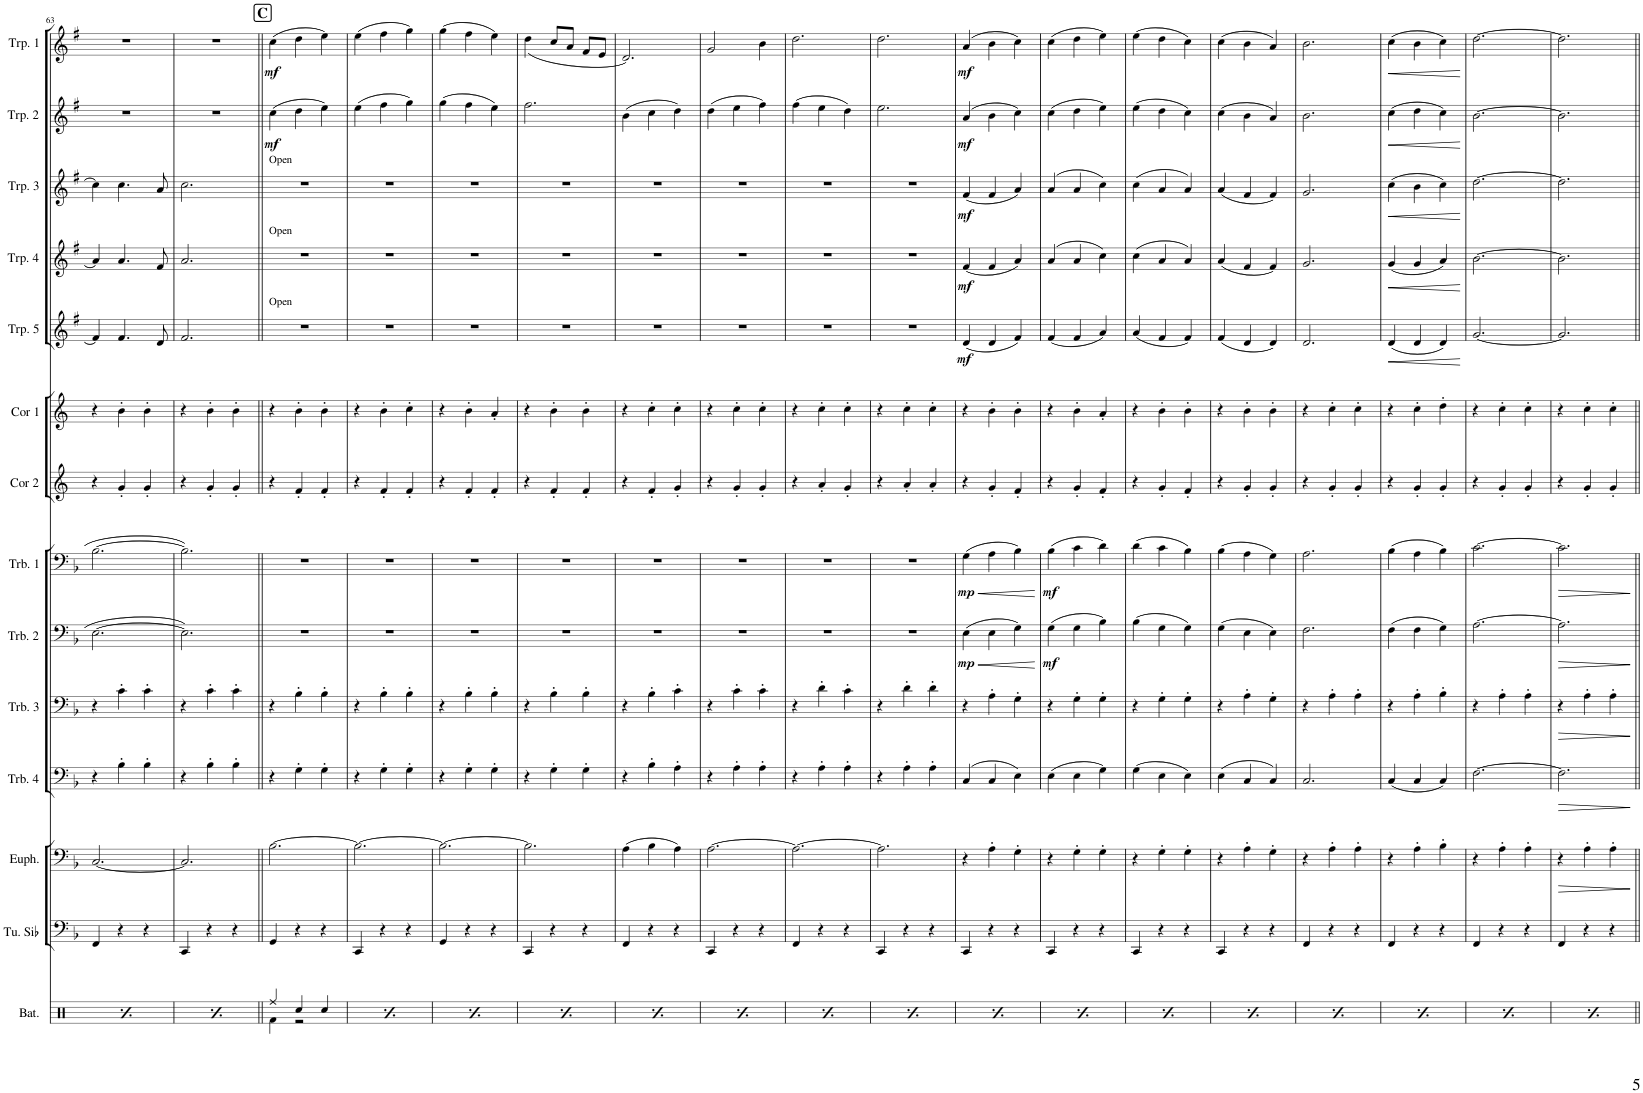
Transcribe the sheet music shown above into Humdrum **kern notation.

**kern	**kern	**kern	**dynam	**kern	**dynam	**kern	**dynam	**kern	**dynam	**kern	**dynam	**kern	**kern	**kern	**dynam	**kern	**dynam	**kern	**dynam	**kern	**dynam	**kern	**dynam
*part14	*part13	*part12	*part12	*part11	*part11	*part10	*part10	*part9	*part9	*part8	*part8	*part7	*part6	*part5	*part5	*part4	*part4	*part3	*part3	*part2	*part2	*part1	*part1
*staff14	*staff13	*staff12	*staff12	*staff11	*staff11	*staff10	*staff10	*staff9	*staff9	*staff8	*staff8	*staff7	*staff6	*staff5	*staff5	*staff4	*staff4	*staff3	*staff3	*staff2	*staff2	*staff1	*staff1
*I"Batterie	*I"Tuba en Sib	*I"Euphonium	*	*I"Trombone 4	*	*I"Trombone 3	*	*I"Trombone 2	*	*I"Trombone 1	*	*I"Cor 2	*I"Cor 1	*I"Trompette 5	*	*I"Trompette 4	*	*I"Trompette 3	*	*I"Trompette 2	*	*I"Trompette 1	*
*I'Bat.	*I'Tu. Sib	*I'Euph.	*	*I'Trb. 4	*	*I'Trb. 3	*	*I'Trb. 2	*	*I'Trb. 1	*	*I'Cor 2	*I'Cor 1	*I'Trp. 5	*	*I'Trp. 4	*	*I'Trp. 3	*	*I'Trp. 2	*	*I'Trp. 1	*
!!LO:PB:g=z
*clefX	*clefF4	*clefF4	*	*clefF4	*	*clefF4	*	*clefF4	*	*clefF4	*	*clefG2	*clefG2	*clefG2	*	*clefG2	*	*clefG2	*	*clefG2	*	*clefG2	*
*	*	*	*	*	*	*	*	*	*	*	*	*Trd4c7	*Trd4c7	*Trd1c2	*	*Trd1c2	*	*Trd1c2	*	*Trd1c2	*	*Trd1c2	*
*k[]	*k[b-]	*k[b-]	*	*k[b-]	*	*k[b-]	*	*k[b-]	*	*k[b-]	*	*k[]	*k[]	*k[f#]	*	*k[f#]	*	*k[f#]	*	*k[f#]	*	*k[f#]	*
*M3/4	*M3/4	*M3/4	*	*M3/4	*	*M3/4	*	*M3/4	*	*M3/4	*	*M3/4	*M3/4	*M3/4	*	*M3/4	*	*M3/4	*	*M3/4	*	*M3/4	*
=63	=63	=63	=63	=63	=63	=63	=63	=63	=63	=63	=63	=63	=63	=63	=63	=63	=63	=63	=63	=63	=63	=63	=63
*^	*	*	*	*	*	*	*	*	*	*	*	*	*	*	*	*	*	*	*	*	*	*	*
4Rff/	4Rf\	4FF/	[2.C/	.	4r	.	4r	.	[2.E\	.	[2.B-\	.	4r	4r	4f#/]	.	4a/]	.	4cc\]	.	2.r	.	2.r	.
4Rcc/	2r	4r	.	.	4B-'\	.	4c'\	.	.	.	.	.	4g'/	4b'\	4.f#/	.	4.a/	.	4.cc\	.	.	.	.	.
4Rcc/	.	4r	.	.	4B-'\	.	4c'\	.	.	.	.	.	4g'/	4b'\	.	.	.	.	.	.	.	.	.	.
.	.	.	.	.	.	.	.	.	.	.	.	.	.	.	8d/	.	8f#/	.	8a/	.	.	.	.	.
=64	=64	=64	=64	=64	=64	=64	=64	=64	=64	=64	=64	=64	=64	=64	=64	=64	=64	=64	=64	=64	=64	=64	=64	=64
4Rff/	4Rf\	4CC/	2.C/]	.	4r	.	4r	.	2.E\]	.	2.B-\]	.	4r	4r	2.f#/	.	2.a/	.	2.cc\	.	2.r	.	2.r	.
4Rcc/	2r	4r	.	.	4B-'\	.	4c'\	.	.	.	.	.	4g'/	4b'\	.	.	.	.	.	.	.	.	.	.
4Rcc/	.	4r	.	.	4B-'\	.	4c'\	.	.	.	.	.	4g'/	4b'\	.	.	.	.	.	.	.	.	.	.
!!LO:REH:place=s1:a:B:cj:fs=14:t=C
=65||	=65||	=65||	=65||	=65||	=65||	=65||	=65||	=65||	=65||	=65||	=65||	=65||	=65||	=65||	=65||	=65||	=65||	=65||	=65||	=65||	=65||	=65||	=65||	=65||
!	!	!	!	!	!	!	!	!	!	!	!	!	!	!	!	!	!	!	!LO:TX:a:t=Open	!	!	!	!	!
!	!	!	!	!	!	!	!	!	!	!	!	!	!	!	!	!	!LO:TX:a:t=Open	!	!	!	!	!	!	!
!	!	!	!	!	!	!	!	!	!	!	!	!	!	!	!LO:TX:a:t=Open	!	!	!	!	!	!	!	!	!
!	!	!	!	!	!	!	!	!	!	!	!	!	!	!	!	!	!	!	!	!	!	!LO:DY:b	!	!LO:DY:b
4Rff/	4Rf\	4GG/	[2.B-\	.	4r	.	4r	.	2.r	.	2.r	.	4r	4r	2.r	.	2.r	.	2.r	.	(4cc\	mf	(4cc\	mf
4Rcc/	2r	4r	.	.	4G'\	.	4B-'\	.	.	.	.	.	4f'/	4b'\	.	.	.	.	.	.	4dd\	.	4dd\	.
4Rcc/	.	4r	.	.	4G'\	.	4B-'\	.	.	.	.	.	4f'/	4b'\	.	.	.	.	.	.	4ee\)	.	4ee\)	.
=66	=66	=66	=66	=66	=66	=66	=66	=66	=66	=66	=66	=66	=66	=66	=66	=66	=66	=66	=66	=66	=66	=66	=66	=66
4Rff/	4Rf\	4CC/	2.B-\_	.	4r	.	4r	.	2.r	.	2.r	.	4r	4r	2.r	.	2.r	.	2.r	.	(4ee\	.	(4ee\	.
4Rcc/	2r	4r	.	.	4G'\	.	4B-'\	.	.	.	.	.	4f'/	4b'\	.	.	.	.	.	.	4ff#\	.	4ff#\	.
4Rcc/	.	4r	.	.	4G'\	.	4B-'\	.	.	.	.	.	4f'/	4cc'\	.	.	.	.	.	.	4gg\)	.	4gg\)	.
=67	=67	=67	=67	=67	=67	=67	=67	=67	=67	=67	=67	=67	=67	=67	=67	=67	=67	=67	=67	=67	=67	=67	=67	=67
4Rff/	4Rf\	4GG/	2.B-\_	.	4r	.	4r	.	2.r	.	2.r	.	4r	4r	2.r	.	2.r	.	2.r	.	(4gg\	.	(4gg\	.
4Rcc/	2r	4r	.	.	4G'\	.	4B-'\	.	.	.	.	.	4f'/	4b'\	.	.	.	.	.	.	4ff#\	.	4ff#\	.
4Rcc/	.	4r	.	.	4G'\	.	4B-'\	.	.	.	.	.	4f'/	4a'/	.	.	.	.	.	.	4ee\)	.	4ee\)	.
=68	=68	=68	=68	=68	=68	=68	=68	=68	=68	=68	=68	=68	=68	=68	=68	=68	=68	=68	=68	=68	=68	=68	=68	=68
4Rff/	4Rf\	4CC/	2.B-\]	.	4r	.	4r	.	2.r	.	2.r	.	4r	4r	2.r	.	2.r	.	2.r	.	2.ff#\	.	(<4dd\	.
4Rcc/	2r	4r	.	.	4G'\	.	4B-'\	.	.	.	.	.	4f'/	4b'\	.	.	.	.	.	.	.	.	8cc/L	.
.	.	.	.	.	.	.	.	.	.	.	.	.	.	.	.	.	.	.	.	.	.	.	8a/J	.
4Rcc/	.	4r	.	.	4G'\	.	4B-'\	.	.	.	.	.	4f'/	4b'\	.	.	.	.	.	.	.	.	8f#/L	.
.	.	.	.	.	.	.	.	.	.	.	.	.	.	.	.	.	.	.	.	.	.	.	8e/J	.
=69	=69	=69	=69	=69	=69	=69	=69	=69	=69	=69	=69	=69	=69	=69	=69	=69	=69	=69	=69	=69	=69	=69	=69	=69
4Rff/	4Rf\	4FF/	(4A\	.	4r	.	4r	.	2.r	.	2.r	.	4r	4r	2.r	.	2.r	.	2.r	.	(4b\	.	2.d/)	.
4Rcc/	2r	4r	4B-\	.	4B-'\	.	4B-'\	.	.	.	.	.	4f'/	4cc'\	.	.	.	.	.	.	4cc\	.	.	.
4Rcc/	.	4r	4A\)	.	4A'\	.	4c'\	.	.	.	.	.	4g'/	4cc'\	.	.	.	.	.	.	4dd\)	.	.	.
=70	=70	=70	=70	=70	=70	=70	=70	=70	=70	=70	=70	=70	=70	=70	=70	=70	=70	=70	=70	=70	=70	=70	=70	=70
4Rff/	4Rf\	4CC/	[2.A\	.	4r	.	4r	.	2.r	.	2.r	.	4r	4r	2.r	.	2.r	.	2.r	.	(4dd\	.	2g/	.
4Rcc/	2r	4r	.	.	4A'\	.	4c'\	.	.	.	.	.	4g'/	4cc'\	.	.	.	.	.	.	4ee\	.	.	.
4Rcc/	.	4r	.	.	4A'\	.	4c'\	.	.	.	.	.	4g'/	4cc'\	.	.	.	.	.	.	4ff#\)	.	4b\	.
=71	=71	=71	=71	=71	=71	=71	=71	=71	=71	=71	=71	=71	=71	=71	=71	=71	=71	=71	=71	=71	=71	=71	=71	=71
4Rff/	4Rf\	4FF/	2.A\_	.	4r	.	4r	.	2.r	.	2.r	.	4r	4r	2.r	.	2.r	.	2.r	.	(4ff#\	.	2.dd\	.
4Rcc/	2r	4r	.	.	4A'\	.	4d'\	.	.	.	.	.	4a'/	4cc'\	.	.	.	.	.	.	4ee\	.	.	.
4Rcc/	.	4r	.	.	4A'\	.	4c'\	.	.	.	.	.	4g'/	4cc'\	.	.	.	.	.	.	4dd\)	.	.	.
=72	=72	=72	=72	=72	=72	=72	=72	=72	=72	=72	=72	=72	=72	=72	=72	=72	=72	=72	=72	=72	=72	=72	=72	=72
4Rff/	4Rf\	4CC/	2.A\]	.	4r	.	4r	.	2.r	.	2.r	.	4r	4r	2.r	.	2.r	.	2.r	.	2.ee\	.	2.dd\	.
4Rcc/	2r	4r	.	.	4A'\	.	4d'\	.	.	.	.	.	4a'/	4cc'\	.	.	.	.	.	.	.	.	.	.
4Rcc/	.	4r	.	.	4A'\	.	4d'\	.	.	.	.	.	4a'/	4cc'\	.	.	.	.	.	.	.	.	.	.
=73	=73	=73	=73	=73	=73	=73	=73	=73	=73	=73	=73	=73	=73	=73	=73	=73	=73	=73	=73	=73	=73	=73	=73	=73
!	!	!	!	!	!	!	!	!	!	!LO:HP:b	!	!LO:HP:b	!	!	!	!	!	!	!	!	!	!	!	!
!	!	!	!	!	!	!	!	!	!	!LO:DY:n=1:b	!	!LO:DY:n=1:b	!	!	!	!LO:DY:b	!	!LO:DY:b	!	!LO:DY:b	!	!LO:DY:b	!	!LO:DY:b
4Rff/	4Rf\	4CC/	4r	.	(4C/	.	4r	.	(4E\	< mp	(4G\	< mp	4r	4r	(4d/	mf	(4f#/	mf	(4f#/	mf	(4a/	mf	(4a/	mf
4Rcc/	2r	4r	4A'\	.	4C/	.	4A'\	.	4E\	.	4A\	.	4g'/	4b'\	4d/	.	4f#/	.	4f#/	.	4b\	.	4b\	.
4Rcc/	.	4r	4G'\	.	4E\)	.	4G'\	.	4G\)	.	4B-\)	.	4f'/	4b'\	4f#/)	.	4a/)	.	4a/)	.	4cc\)	.	4cc\)	.
*v	*v	*	*	*	*	*	*	*	*	*	*	*	*	*	*	*	*	*	*	*	*	*	*	*
.	.	.	.	.	.	.	.	.	[	.	[	.	.	.	.	.	.	.	.	.	.	.	.
=74	=74	=74	=74	=74	=74	=74	=74	=74	=74	=74	=74	=74	=74	=74	=74	=74	=74	=74	=74	=74	=74	=74	=74
*^	*	*	*	*	*	*	*	*	*	*	*	*	*	*	*	*	*	*	*	*	*	*	*
!	!	!	!	!	!	!	!	!	!	!LO:DY:b	!	!LO:DY:b	!	!	!	!	!	!	!	!	!	!	!	!
4Rff/	4Rf\	4CC/	4r	.	(4E\	.	4r	.	(4G\	mf	(4B-\	mf	4r	4r	(4f#/	.	(4a/	.	(4a/	.	(4cc\	.	(4cc\	.
4Rcc/	2r	4r	4G'\	.	4E\	.	4G'\	.	4G\	.	4c\	.	4g'/	4b'\	4f#/	.	4a/	.	4a/	.	4dd\	.	4dd\	.
4Rcc/	.	4r	4G'\	.	4G\)	.	4G'\	.	4B-\)	.	4d\)	.	4f'/	4a'/	4a/)	.	4cc\)	.	4cc\)	.	4ee\)	.	4ee\)	.
=75	=75	=75	=75	=75	=75	=75	=75	=75	=75	=75	=75	=75	=75	=75	=75	=75	=75	=75	=75	=75	=75	=75	=75	=75
4Rff/	4Rf\	4CC/	4r	.	(4G\	.	4r	.	(4B-\	.	(4d\	.	4r	4r	(4a/	.	(4cc\	.	(4cc\	.	(4ee\	.	(4ee\	.
4Rcc/	2r	4r	4G'\	.	4E\	.	4G'\	.	4G\	.	4c\	.	4g'/	4b'\	4f#/	.	4a/	.	4a/	.	4dd\	.	4dd\	.
4Rcc/	.	4r	4G'\	.	4E\)	.	4G'\	.	4G\)	.	4B-\)	.	4f'/	4b'\	4f#/)	.	4a/)	.	4a/)	.	4cc\)	.	4cc\)	.
=76	=76	=76	=76	=76	=76	=76	=76	=76	=76	=76	=76	=76	=76	=76	=76	=76	=76	=76	=76	=76	=76	=76	=76	=76
4Rff/	4Rf\	4CC/	4r	.	(4E\	.	4r	.	(4G\	.	(4B-\	.	4r	4r	(4f#/	.	(4a/	.	(4a/	.	(4cc\	.	(4cc\	.
4Rcc/	2r	4r	4A'\	.	4C/	.	4A'\	.	4E\	.	4A\	.	4g'/	4b'\	4d/	.	4f#/	.	4f#/	.	4b\	.	4b\	.
4Rcc/	.	4r	4G'\	.	4C/)	.	4G'\	.	4E\)	.	4G\)	.	4g'/	4b'\	4d/)	.	4f#/)	.	4f#/)	.	4a/)	.	4a/)	.
=77	=77	=77	=77	=77	=77	=77	=77	=77	=77	=77	=77	=77	=77	=77	=77	=77	=77	=77	=77	=77	=77	=77	=77	=77
4Rff/	4Rf\	4FF/	4r	.	2.C/	.	4r	.	2.F\	.	2.A\	.	4r	4r	2.d/	.	2.g/	.	2.g/	.	2.b\	.	2.b\	.
4Rcc/	2r	4r	4A'\	.	.	.	4A'\	.	.	.	.	.	4g'/	4cc'\	.	.	.	.	.	.	.	.	.	.
4Rcc/	.	4r	4A'\	.	.	.	4A'\	.	.	.	.	.	4g'/	4cc'\	.	.	.	.	.	.	.	.	.	.
=78	=78	=78	=78	=78	=78	=78	=78	=78	=78	=78	=78	=78	=78	=78	=78	=78	=78	=78	=78	=78	=78	=78	=78	=78
!	!	!	!	!	!	!	!	!	!	!	!	!	!	!	!	!LO:HP:b	!	!LO:HP:b	!	!LO:HP:b	!	!LO:HP:b	!	!LO:HP:b
4Rff/	4Rf\	4FF/	4r	.	(4C/	.	4r	.	(4F\	.	(4B-\	.	4r	4r	(4d/	<	(4g/	<	(4cc\	<	(4cc\	<	(4cc\	<
4Rcc/	2r	4r	4A'\	.	4C/	.	4A'\	.	4F\	.	4A\	.	4g'/	4cc'\	4d/	.	4g/	.	4b\	.	4dd\	.	4b\	.
4Rcc/	.	4r	4B-'\	.	4C/)	.	4B-'\	.	4G\)	.	4B-\)	.	4g'/	4dd'\	4d/)	.	4a/)	.	4cc\)	.	4cc\)	.	4cc\)	.
*v	*v	*	*	*	*	*	*	*	*	*	*	*	*	*	*	*	*	*	*	*	*	*	*	*
.	.	.	.	.	.	.	.	.	.	.	.	.	.	.	[	.	[	.	[	.	[	.	[
=79	=79	=79	=79	=79	=79	=79	=79	=79	=79	=79	=79	=79	=79	=79	=79	=79	=79	=79	=79	=79	=79	=79	=79
*^	*	*	*	*	*	*	*	*	*	*	*	*	*	*	*	*	*	*	*	*	*	*	*
4Rff/	4Rf\	4FF/	4r	.	[2.F\	.	4r	.	[2.A\	.	[2.c\	.	4r	4r	[2.g/	.	[2.b\	.	[2.dd\	.	[2.b\	.	[2.dd\	.
4Rcc/	2r	4r	4A'\	.	.	.	4A'\	.	.	.	.	.	4g'/	4cc'\	.	.	.	.	.	.	.	.	.	.
4Rcc/	.	4r	4A'\	.	.	.	4A'\	.	.	.	.	.	4g'/	4cc'\	.	.	.	.	.	.	.	.	.	.
=80	=80	=80	=80	=80	=80	=80	=80	=80	=80	=80	=80	=80	=80	=80	=80	=80	=80	=80	=80	=80	=80	=80	=80	=80
!	!	!	!	!LO:HP:b	!	!LO:HP:b	!	!LO:HP:b	!	!LO:HP:b	!	!LO:HP:b	!	!	!	!	!	!	!	!	!	!	!	!
4Rff/	4Rf\	4FF/	4r	>	2.F\]	>	4r	>	2.A\]	>	2.c\]	>	4r	4r	2.g/]	.	2.b\]	.	2.dd\]	.	2.b\]	.	2.dd\]	.
4Rcc/	2r	4r	4A'\	.	.	.	4A'\	.	.	.	.	.	4g'/	4cc'\	.	.	.	.	.	.	.	.	.	.
4Rcc/	.	4r	4A'\	.	.	.	4A'\	.	.	.	.	.	4g'/	4cc'\	.	.	.	.	.	.	.	.	.	.
*v	*v	*	*	*	*	*	*	*	*	*	*	*	*	*	*	*	*	*	*	*	*	*	*	*
.	.	.	]	.	]	.	]	.	]	.	]	.	.	.	.	.	.	.	.	.	.	.	.
=||	=||	=||	=||	=||	=||	=||	=||	=||	=||	=||	=||	=||	=||	=||	=||	=||	=||	=||	=||	=||	=||	=||	=||
*-	*-	*-	*-	*-	*-	*-	*-	*-	*-	*-	*-	*-	*-	*-	*-	*-	*-	*-	*-	*-	*-	*-	*-
